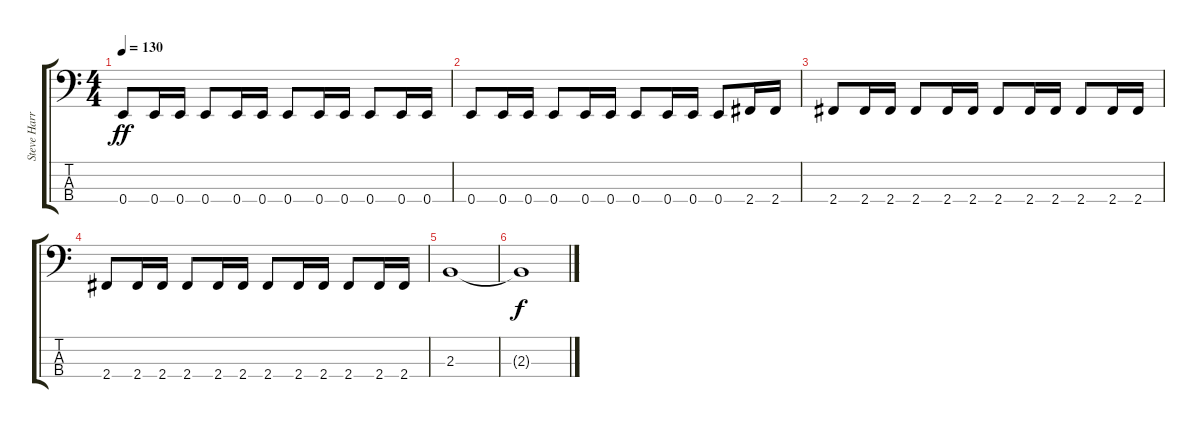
\track ("Steve Harris" "Steve Harr") {instrument electricbassfinger}
\staff {score tabs}
\tuning (G2 D2 A1 E1) {hide}
\ts (4 4)
\tempo 130
\clef f4
\ks c
0.4.8{dy ff} 0.4.16 0.4.16 0.4.8 0.4.16 0.4.16 0.4.8 0.4.16 0.4.16 0.4.8 0.4.16 0.4.16 |
0.4.8 0.4.16 0.4.16 0.4.8 0.4.16 0.4.16 0.4.8 0.4.16 0.4.16 0.4.8 2.4.16 2.4.16 |
2.4.8 2.4.16 2.4.16 2.4.8 2.4.16 2.4.16 2.4.8 2.4.16 2.4.16 2.4.8 2.4.16 2.4.16 |
2.4.8 2.4.16 2.4.16 2.4.8 2.4.16 2.4.16 2.4.8 2.4.16 2.4.16 2.4.8 2.4.16 2.4.16 |
2.3.1 |
2.3{t}.1{dy f}
